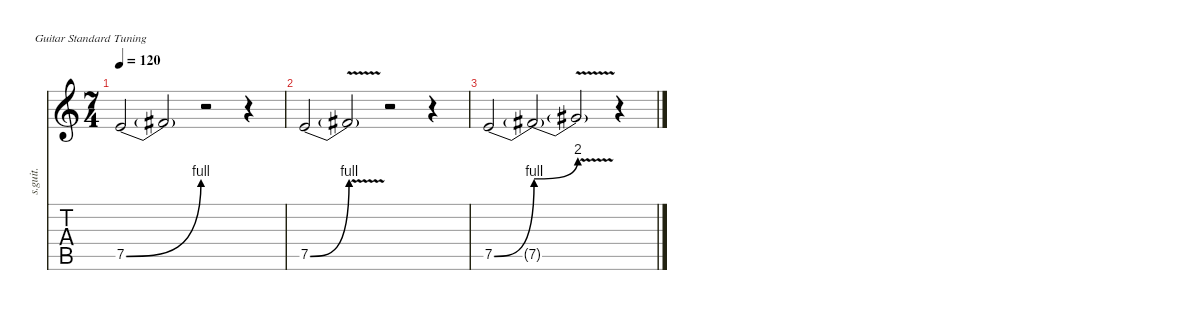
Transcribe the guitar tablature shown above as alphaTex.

\defaultSystemsLayout 4
\hideDynamics
\bracketExtendMode nobrackets
\track ("Steel Guitar" "s.guit.") {instrument acousticguitarsteel}
\staff {score tabs}
\tuning (E4 B3 G3 D3 A2 E2)
\ts (7 4)
\beaming (8 6 4 4)
\tempo 120
\clef g2
\ks c
7.5{be (bend 0 0 15 4)}.2{dy mf instrument acousticguitarsteel beam Up} 7.5{t}.2{beam Up} r.2{beam Down} r.4{beam Down} |
7.5{be (bend 0 0 15 4)}.2{beam Up} 7.5{v t}.2{beam Up} r.2{beam Down} r.4{beam Down} |
7.5{be (bend 0 0 15 4)}.2{beam Up} 7.5{be (bend 0 4 15 8) t}.2{beam Up} 7.5{v t}.2{beam Up} r.4{beam Down}
